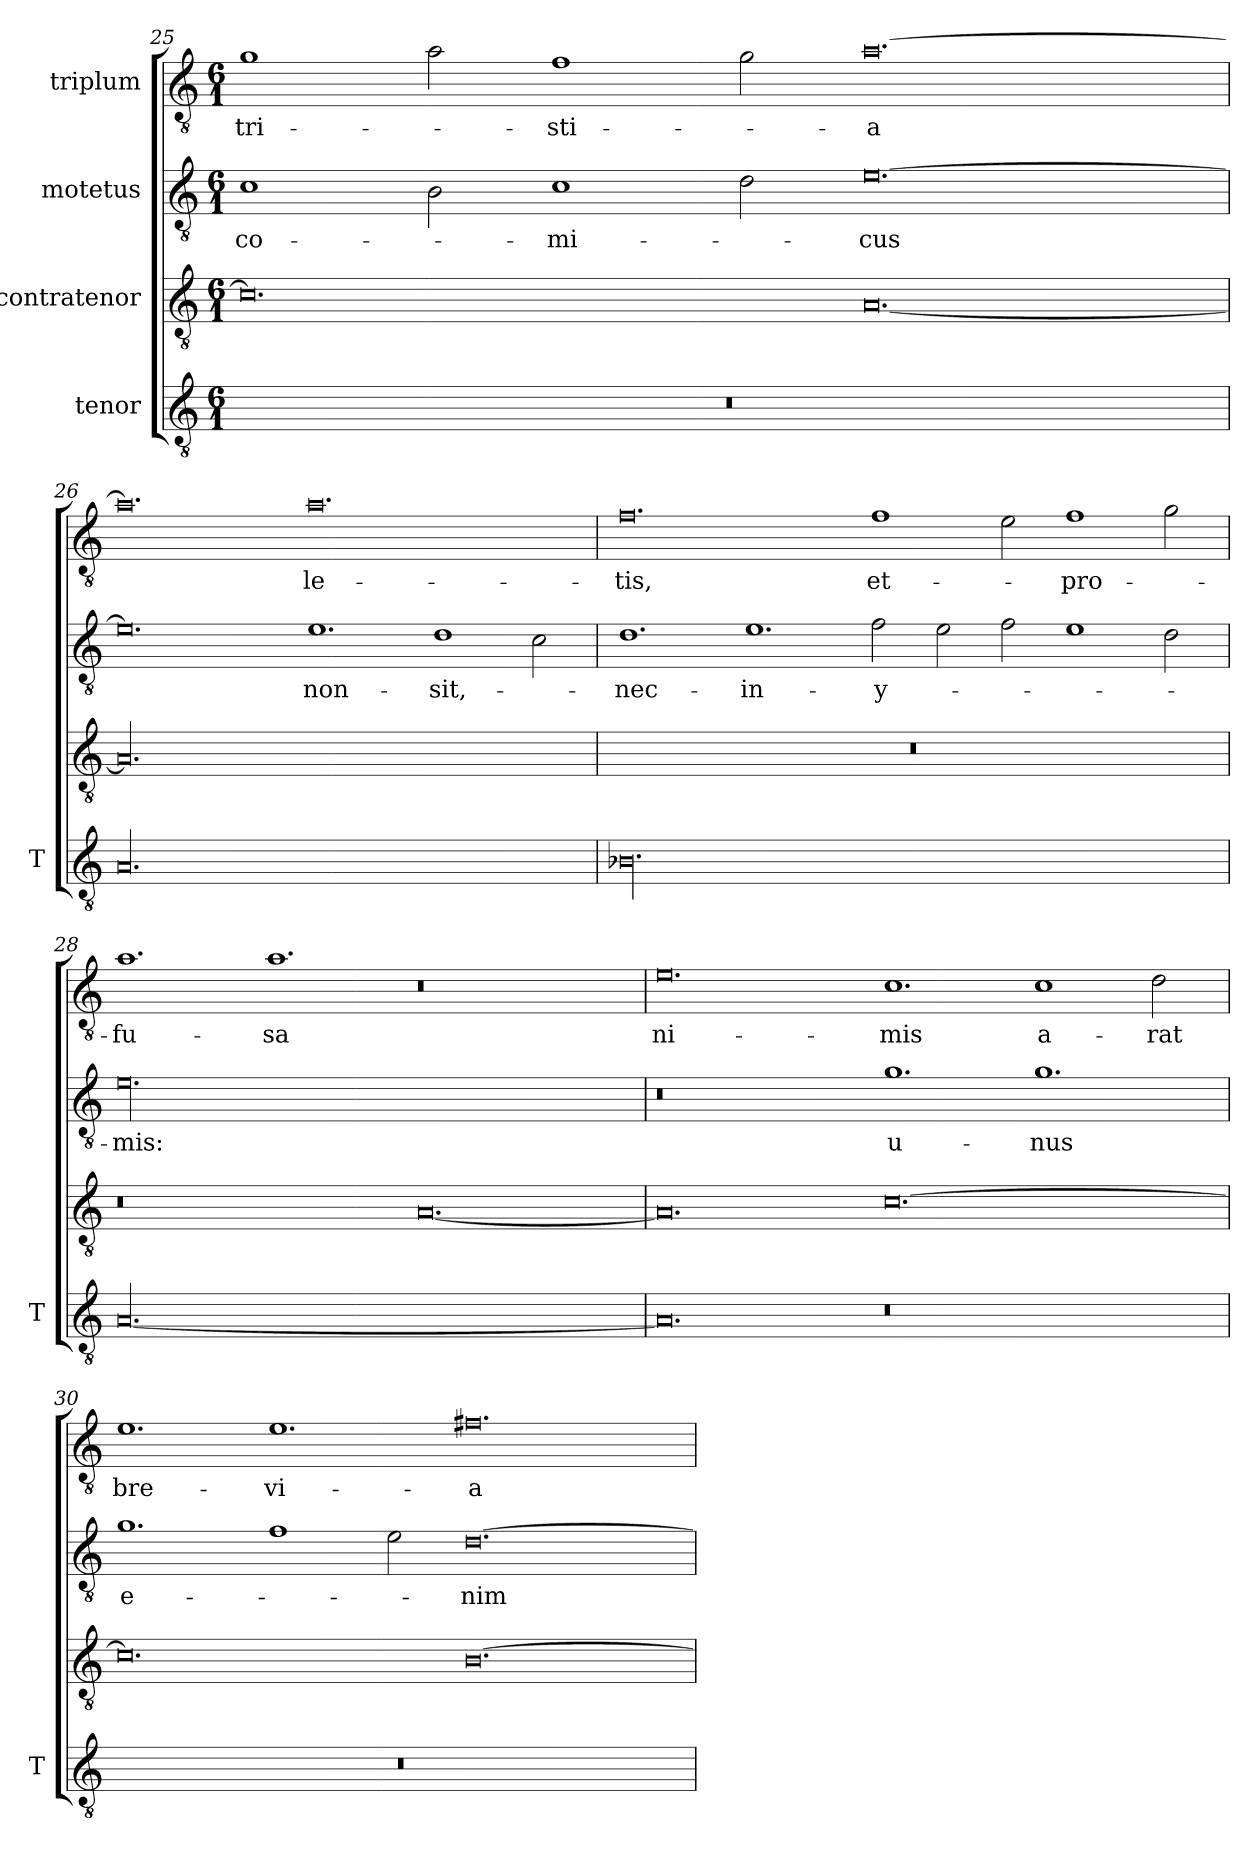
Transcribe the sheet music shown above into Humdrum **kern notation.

**kern	**kern	**kern	**text	**kern	**text
*part4	*part3	*part2	*part2	*part1	*part1
*staff4	*staff3	*staff2	*staff2	*staff1	*staff1
*I"tenor	*I"contratenor	*I"motetus	*	*I"triplum	*
*I'T	*	*	*	*	*
*clefGv2	*clefGv2	*clefGv2	*	*clefGv2	*
*k[]	*k[]	*k[]	*	*k[]	*
*C:	*C:	*C:	*	*C:	*
*M6/1	*M6/1	*M6/1	*	*M6/1	*
=25	=25	=25	=25	=25	=25
00.r	0.c\]	1c\	co-	1g\	tri-
.	.	2B\	.	2a\	.
.	.	1c\	-mi-	1f\	-sti-
.	.	2d\	.	2g\	.
.	[0.A/	[0.e\	-cus	[0.a\	-a
=26	=26	=26	=26	=26	=26
00.A/	00.A/]	0.e\]	.	0.a\]	.
.	.	1.e\	non-	0.a\	le-
.	.	1d\	sit,-	.	.
.	.	2c\	.	.	.
!!LO:LB:g=z
=27	=27	=27	=27	=27	=27
00.B-X\	00.r	1.d\	nec-	0.f\	-tis,
.	.	1.e\	in-	.	.
.	.	2f\	y-	1f\	et-
.	.	2e\	.	.	.
.	.	2f\	.	2e\	.
.	.	1e\	.	1f\	pro-
.	.	2d\	.	2g\	.
=28	=28	=28	=28	=28	=28
[00.A/	0.r	00.e\	-mis:	1.a\	-fu-
.	.	.	.	1.a\	-sa
.	[0.A/	.	.	0.r	.
=29	=29	=29	=29	=29	=29
0.A/]	0.A/]	0.r	.	0.e\	ni-
0.r	[0.c\	1.g\	u-	1.c\	-mis
.	.	1.g\	-nus	1c\	a-
.	.	.	.	2d\	-rat
=30	=30	=30	=30	=30	=30
00.r	0.c\]	1.g\	e-	1.e\	bre-
.	.	1f\	.	1.e\	-vi-
.	.	2e\	.	.	.
.	[0.B\	[0.d\	-nim	0.f#X\	-a
=	=	=	=	=	=
*-	*-	*-	*-	*-	*-
